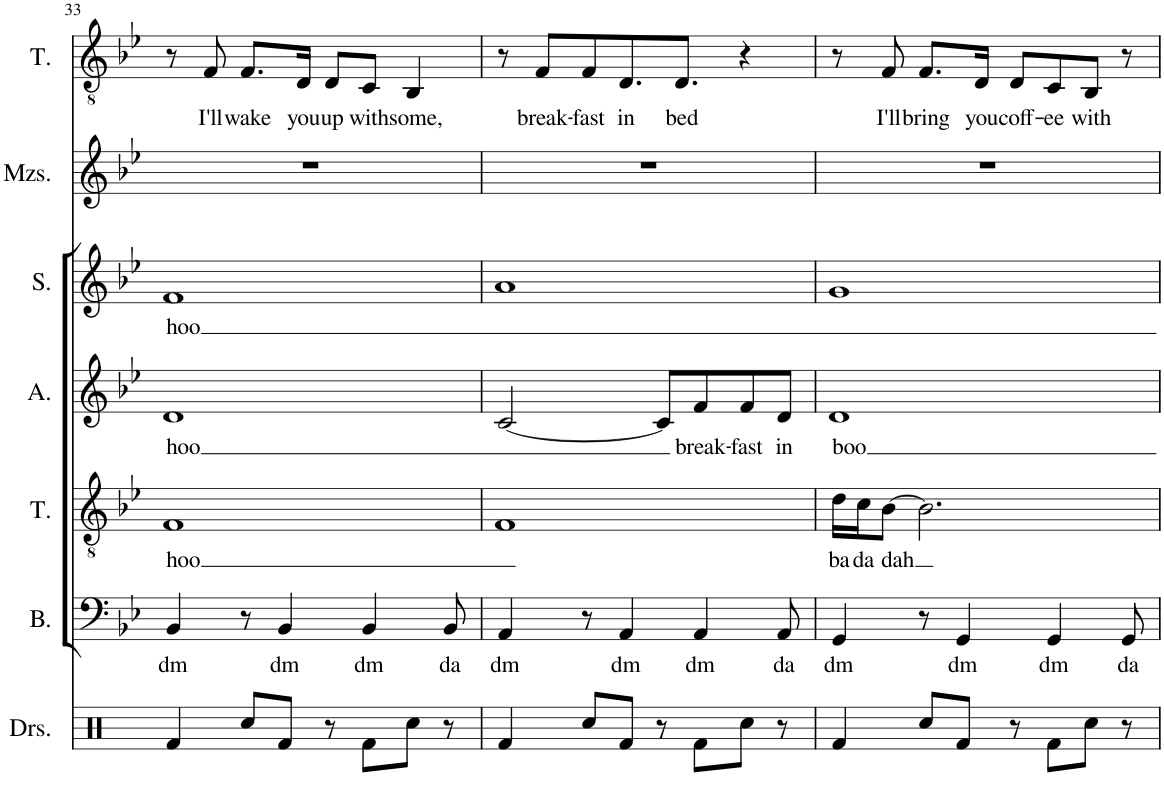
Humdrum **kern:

**kern	**kern	**text	**kern	**text	**kern	**text	**kern	**text	**kern	**kern	**text
*part7	*part6	*part6	*part5	*part5	*part4	*part4	*part3	*part3	*part2	*part1	*part1
*staff7	*staff6	*staff6	*staff5	*staff5	*staff4	*staff4	*staff3	*staff3	*staff2	*staff1	*staff1
*I"Drumset	*I"Bass	*	*I"Tenor	*	*I"Alto	*	*I"Soprano	*	*I"Mezzo-soprano	*I"Tenor	*
*I'Drs.	*I'B.	*	*I'T.	*	*I'A.	*	*I'S.	*	*I'Mzs.	*I'T.	*
!!LO:PB:g=z
*clefX	*clefF4	*	*clefGv2	*	*clefG2	*	*clefG2	*	*clefG2	*clefGv2	*
*k[]	*k[b-e-]	*	*k[b-e-]	*	*k[b-e-]	*	*k[b-e-]	*	*k[b-e-]	*k[b-e-]	*
*M4/4	*M4/4	*	*M4/4	*	*M4/4	*	*M4/4	*	*M4/4	*M4/4	*
=33	=33	=33	=33	=33	=33	=33	=33	=33	=33	=33	=33
!	!	!LO:LY:b	!	!LO:LY:b	!	!LO:LY:b	!	!LO:LY:b	!	!	!
4Rf/	4BB-/	dm	1F	hoo	1d	hoo	1f	-hoo	1r	8r	.
!	!	!	!	!	!	!	!	!	!	!	!LO:LY:b
.	.	.	.	.	.	.	.	.	.	8F/	I'll
!	!	!	!	!	!	!	!	!	!	!	!LO:LY:b
8Rcc/L	8r	.	.	.	.	.	.	.	.	8.F/L	wake
!	!	!LO:LY:b	!	!	!	!	!	!	!	!	!
8Rf/J	4BB-/	dm	.	.	.	.	.	.	.	.	.
!	!	!	!	!	!	!	!	!	!	!	!LO:LY:b
.	.	.	.	.	.	.	.	.	.	16D/Jk	you
!	!	!	!	!	!	!	!	!	!	!	!LO:LY:b
8r	.	.	.	.	.	.	.	.	.	8D/L	up
!	!	!LO:LY:b	!	!	!	!	!	!	!	!	!LO:LY:b
8Rf\L	4BB-/	dm	.	.	.	.	.	.	.	8C/J	with
!	!	!	!	!	!	!	!	!	!	!	!LO:LY:b
8Rcc\J	.	.	.	.	.	.	.	.	.	4BB-/	some,
!	!	!LO:LY:b	!	!	!	!	!	!	!	!	!
8r	8BB-/	da	.	.	.	.	.	.	.	.	.
=34	=34	=34	=34	=34	=34	=34	=34	=34	=34	=34	=34
!	!	!LO:LY:b	!	!	!	!	!	!	!	!	!
4Rf/	4AA/	dm	1F	.	[2c/	.	1a	.	1r	8r	.
!	!	!	!	!	!	!	!	!	!	!	!LO:LY:b
.	.	.	.	.	.	.	.	.	.	8F/L	break-
!	!	!	!	!	!	!	!	!	!	!	!LO:LY:b
8Rcc/L	8r	.	.	.	.	.	.	.	.	8F/	-fast
!	!	!LO:LY:b	!	!	!	!	!	!	!	!	!LO:LY:b
8Rf/J	4AA/	dm	.	.	.	.	.	.	.	8.D/	in
8r	.	.	.	.	8c/L]	.	.	.	.	.	.
!	!	!	!	!	!	!	!	!	!	!	!LO:LY:b
.	.	.	.	.	.	.	.	.	.	8.D/J	bed
!	!	!LO:LY:b	!	!	!	!LO:LY:b	!	!	!	!	!
8Rf\L	4AA/	dm	.	.	8f/	break-	.	.	.	.	.
!	!	!	!	!	!	!LO:LY:b	!	!	!	!	!
8Rcc\J	.	.	.	.	8f/	-fast	.	.	.	4r	.
!	!	!LO:LY:b	!	!	!	!LO:LY:b	!	!	!	!	!
8r	8AA/	da	.	.	8d/J	in	.	.	.	.	.
=35	=35	=35	=35	=35	=35	=35	=35	=35	=35	=35	=35
!	!	!LO:LY:b	!	!LO:LY:b	!	!LO:LY:b	!	!	!	!	!
4Rf/	4GG/	dm	16d\LL	ba	1d	boo	1g	.	1r	8r	.
!	!	!	!	!LO:LY:b	!	!	!	!	!	!	!
.	.	.	16c\J	da	.	.	.	.	.	.	.
!	!	!	!	!LO:LY:b	!	!	!	!	!	!	!LO:LY:b
.	.	.	[8B-\J	dah	.	.	.	.	.	8F/	I'll
!	!	!	!	!	!	!	!	!	!	!	!LO:LY:b
8Rcc/L	8r	.	2.B-\]	.	.	.	.	.	.	8.F/L	bring
!	!	!LO:LY:b	!	!	!	!	!	!	!	!	!
8Rf/J	4GG/	dm	.	.	.	.	.	.	.	.	.
!	!	!	!	!	!	!	!	!	!	!	!LO:LY:b
.	.	.	.	.	.	.	.	.	.	16D/Jk	you
!	!	!	!	!	!	!	!	!	!	!	!LO:LY:b
8r	.	.	.	.	.	.	.	.	.	8D/L	coff-
!	!	!LO:LY:b	!	!	!	!	!	!	!	!	!LO:LY:b
8Rf\L	4GG/	dm	.	.	.	.	.	.	.	8C/	-ee
!	!	!	!	!	!	!	!	!	!	!	!LO:LY:b
8Rcc\J	.	.	.	.	.	.	.	.	.	8BB-/J	with
!	!	!LO:LY:b	!	!	!	!	!	!	!	!	!
8r	8GG/	da	.	.	.	.	.	.	.	8r	.
=	=	=	=	=	=	=	=	=	=	=	=
*-	*-	*-	*-	*-	*-	*-	*-	*-	*-	*-	*-
